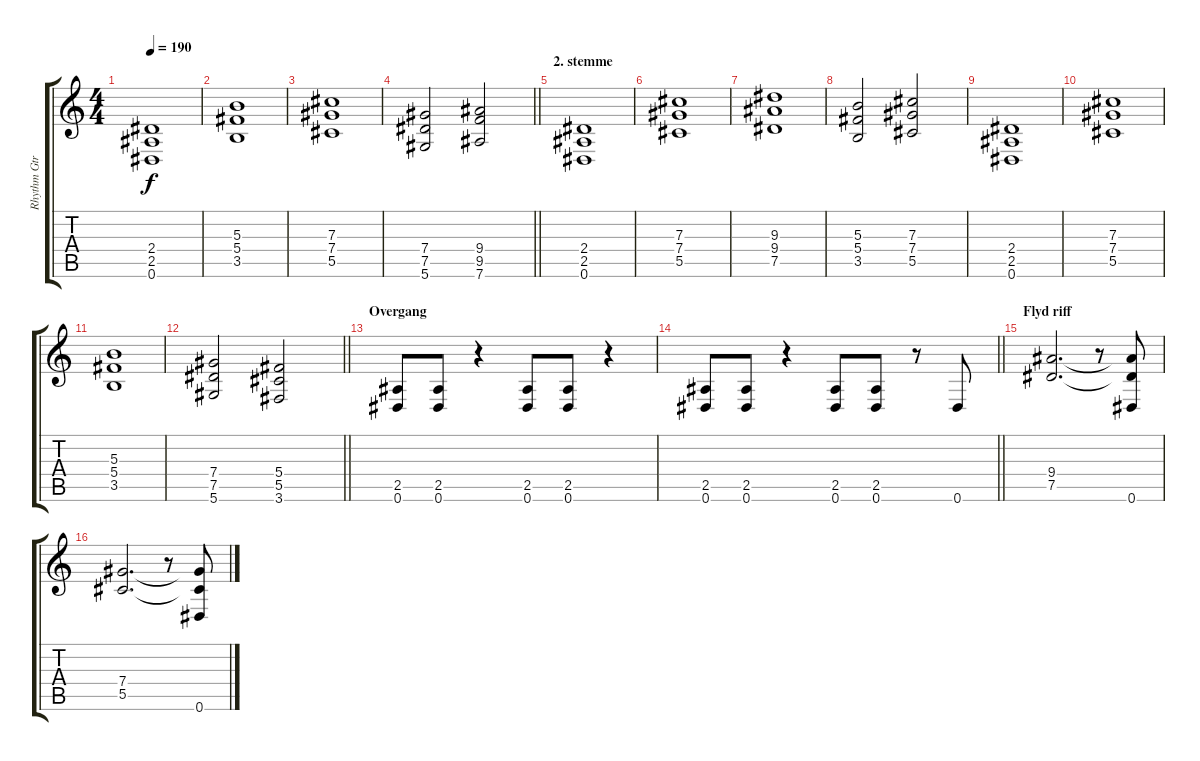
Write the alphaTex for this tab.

\track ("Rhythm Gtr. 1" "Rhythm Gtr") {instrument distortionguitar}
\staff {score tabs}
\tuning (Eb4 Bb3 Gb3 Db3 Ab2 Eb2) {hide}
\ts (4 4)
\tempo 190
\clef g2
\ks c
(2.4 2.5 0.6).1{dy f} |
(5.3 5.4 3.5).1 |
(7.3 7.4 5.5).1 |
\barLineRight lightlight
(7.4 7.5 5.6).2 (9.4 9.5 7.6).2 |
\section ("" "2. stemme")
(2.4 2.5 0.6).1 |
(7.3 7.4 5.5).1 |
(9.3 9.4 7.5).1 |
(5.3 5.4 3.5).2 (7.3 7.4 5.5).2 |
(2.4 2.5 0.6).1 |
(7.3 7.4 5.5).1 |
(5.3 5.4 3.5).1 |
\barLineRight lightlight
(7.4 7.5 5.6).2 (5.4 5.5 3.6).2 |
\section ("" "Overgang")
(2.5 0.6).8 (2.5 0.6).8 r.4 (2.5 0.6).8 (2.5 0.6).8 r.4 |
\barLineRight lightlight
(2.5 0.6).8 (2.5 0.6).8 r.4 (2.5 0.6).8 (2.5 0.6).8 r.8 0.6.8 |
\section ("" "Flyd riff")
(9.4 7.5).2{d} r.8 (9.4{t} 7.5{t} 0.6).8 |
(7.4 5.5).2{d} r.8 (7.4{t} 5.5{t} 0.6).8
